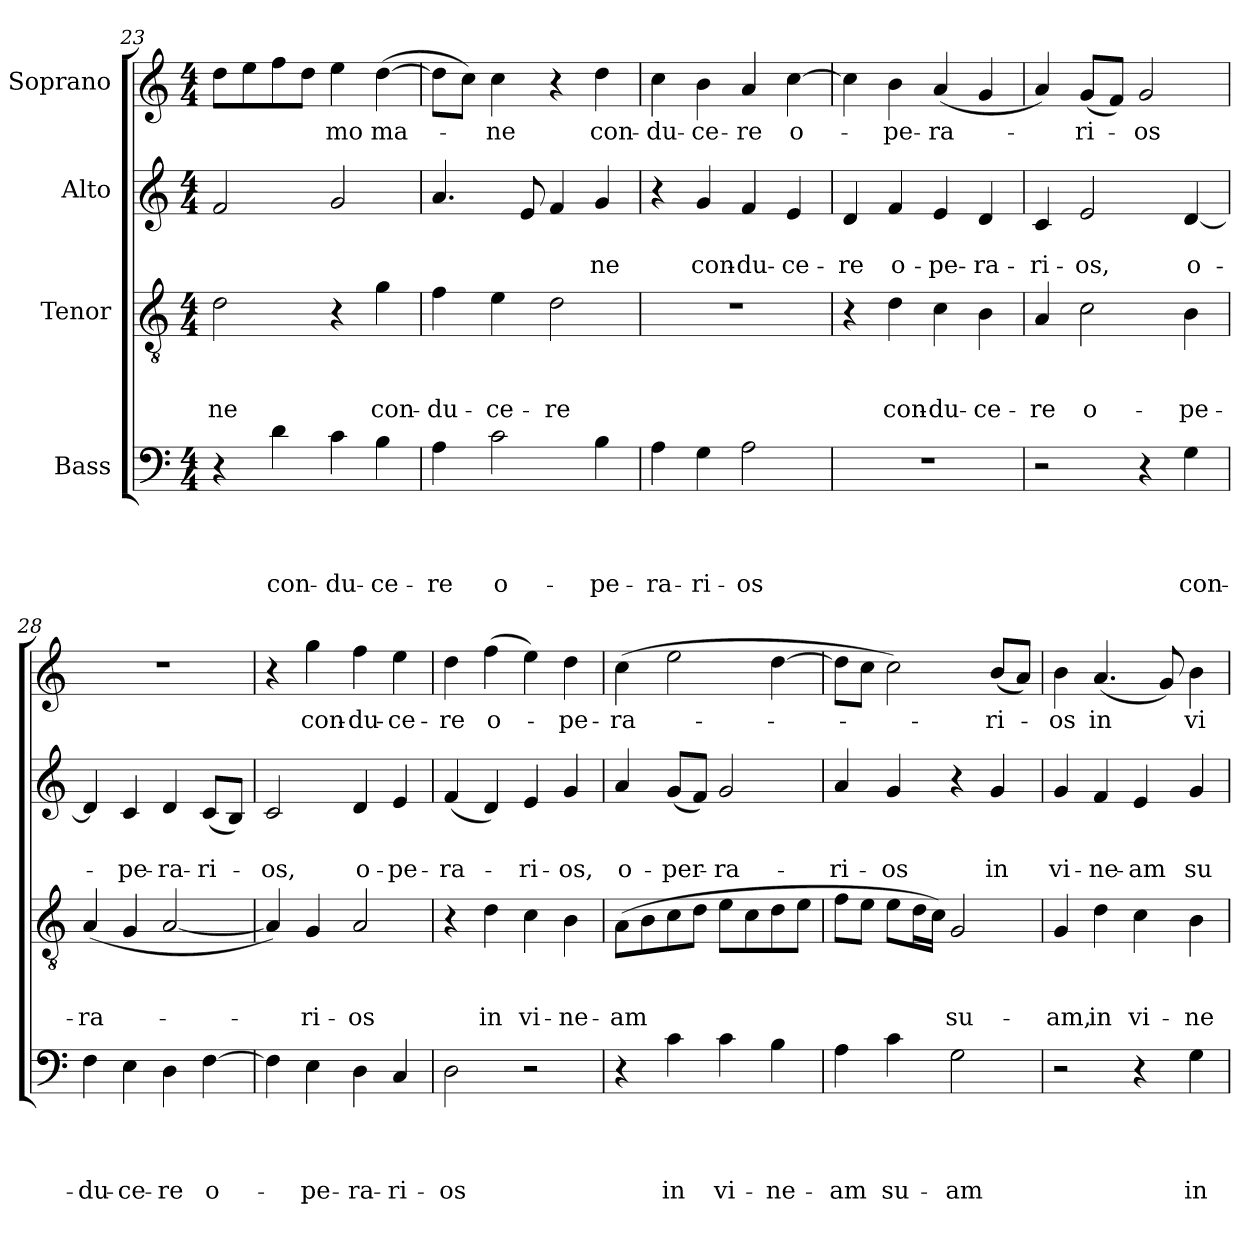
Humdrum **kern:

**kern	**text	**text	**text	**text	**kern	**text	**text	**text	**kern	**text	**text	**kern	**text
*part4	*part4	*part4	*part4	*part4	*part3	*part3	*part3	*part3	*part2	*part2	*part2	*part1	*part1
*staff4	*staff4	*staff4	*staff4	*staff4	*staff3	*staff3	*staff3	*staff3	*staff2	*staff2	*staff2	*staff1	*staff1
*I"Bass	*	*	*	*	*I"Tenor	*	*	*	*I"Alto	*	*	*I"Soprano	*
*clefF4	*	*	*	*	*clefGv2	*	*	*	*clefG2	*	*	*clefG2	*
*k[]	*	*	*	*	*k[]	*	*	*	*k[]	*	*	*k[]	*
*C:	*	*	*	*	*C:	*	*	*	*C:	*	*	*C:	*
*M4/4	*	*	*	*	*M4/4	*	*	*	*M4/4	*	*	*M4/4	*
=23	=23	=23	=23	=23	=23	=23	=23	=23	=23	=23	=23	=23	=23
!	!	!	!	!	!	!	!	!LO:LY:b	!	!	!	!	!
4r	.	.	.	.	2d\	.	.	-ne	2f/	.	.	8dd\L	.
.	.	.	.	.	.	.	.	.	.	.	.	8ee\	.
!	!	!	!	!LO:LY:b	!	!	!	!	!	!	!	!	!
4d\	.	.	.	con-	.	.	.	.	.	.	.	8ff\	.
.	.	.	.	.	.	.	.	.	.	.	.	8dd\J	.
!	!	!	!	!LO:LY:b	!	!	!	!	!	!	!	!	!LO:LY:b
4c\	.	.	.	-du-	4r	.	.	.	2g/	.	.	4ee\	-mo
!	!	!	!	!LO:LY:b:rj	!	!	!	!LO:LY:b	!	!	!	!	!LO:LY:b
4B\	.	.	.	-ce-	4g\	.	.	con-	.	.	.	(>[>4dd\	ma-
=24	=24	=24	=24	=24	=24	=24	=24	=24	=24	=24	=24	=24	=24
!	!	!	!	!LO:LY:b	!	!	!	!LO:LY:b	!	!	!	!	!
4A\	.	.	.	-re	4f\	.	.	-du-	4.a/	.	.	8dd\L]	.
.	.	.	.	.	.	.	.	.	.	.	.	8cc\J)	.
!	!	!	!	!LO:LY:b	!	!	!	!LO:LY:b	!	!	!	!	!LO:LY:b
2c\	.	.	.	o-	4e\	.	.	-ce-	.	.	.	4cc\	-ne
.	.	.	.	.	.	.	.	.	8e/	.	.	.	.
!	!	!	!	!	!	!	!	!LO:LY:b	!	!	!	!	!
.	.	.	.	.	2d\	.	.	-re	4f/	.	.	4r	.
!	!	!	!	!LO:LY:b	!	!	!	!	!	!	!LO:LY:b	!	!LO:LY:b
4B\	.	.	.	-pe-	.	.	.	.	4g/	.	-ne	4dd\	con-
=25	=25	=25	=25	=25	=25	=25	=25	=25	=25	=25	=25	=25	=25
!	!	!	!	!LO:LY:b	!	!	!	!	!	!	!	!	!LO:LY:b
4A\	.	.	.	-ra-	1r	.	.	.	4r	.	.	4cc\	-du-
!	!	!	!	!LO:LY:b	!	!	!	!	!	!	!LO:LY:b	!	!LO:LY:b:rj
4G\	.	.	.	-ri-	.	.	.	.	4g/	.	con-	4b\	-ce-
!	!	!	!	!LO:LY:b	!	!	!	!	!	!	!LO:LY:b	!	!LO:LY:b
2A\	.	.	.	-os	.	.	.	.	4f/	.	-du-	4a/	-re
!	!	!	!	!	!	!	!	!	!	!	!LO:LY:b:rj	!	!LO:LY:b
.	.	.	.	.	.	.	.	.	4e/	.	-ce-	[>4cc\	o-
=26	=26	=26	=26	=26	=26	=26	=26	=26	=26	=26	=26	=26	=26
!	!	!	!	!	!	!	!	!	!	!	!LO:LY:b	!	!
1r	.	.	.	.	4r	.	.	.	4d/	.	-re	4cc\]	.
!	!	!	!	!	!	!	!	!LO:LY:b	!	!	!LO:LY:b	!	!LO:LY:b
.	.	.	.	.	4d\	.	.	con-	4f/	.	o-	4b\	-pe-
!	!	!	!	!	!	!	!	!LO:LY:b	!	!	!LO:LY:b	!	!LO:LY:b
.	.	.	.	.	4c\	.	.	-du-	4e/	.	-pe-	(<4a/	-ra-
!	!	!	!	!	!	!	!	!LO:LY:b:rj	!	!	!LO:LY:b:rj	!	!
.	.	.	.	.	4B\	.	.	-ce-	4d/	.	-ra-	4g/	.
=27	=27	=27	=27	=27	=27	=27	=27	=27	=27	=27	=27	=27	=27
!	!	!	!	!	!	!	!	!LO:LY:b	!	!	!LO:LY:b	!	!
2r	.	.	.	.	4A/	.	.	-re	4c/	.	-ri-	4a/)	.
!	!	!	!	!	!	!	!	!LO:LY:b	!	!	!LO:LY:b	!	!LO:LY:b
.	.	.	.	.	2c\	.	.	o-	2e/	.	-os,	(<8g/L	-ri-
.	.	.	.	.	.	.	.	.	.	.	.	8f/J)	.
!	!	!	!	!	!	!	!	!	!	!	!	!	!LO:LY:b
4r	.	.	.	.	.	.	.	.	.	.	.	2g/	-os
!	!	!	!	!LO:LY:b	!	!	!	!LO:LY:b	!	!	!LO:LY:b	!	!
4G\	.	.	.	con-	4B\	.	.	-pe-	[<4d/	.	o-	.	.
=28	=28	=28	=28	=28	=28	=28	=28	=28	=28	=28	=28	=28	=28
!	!	!	!	!LO:LY:b	!	!	!	!LO:LY:b	!	!	!	!	!
4F\	.	.	.	-du-	(<4A/	.	.	-ra-	4d/]	.	.	1r	.
!	!	!	!	!LO:LY:b	!	!	!	!	!	!	!LO:LY:b	!	!
4E\	.	.	.	-ce-	4G/	.	.	.	4c/	.	-pe-	.	.
!	!	!	!	!LO:LY:b:rj	!	!	!	!	!	!	!LO:LY:b:rj	!	!
4D\	.	.	.	-re	[<2A/	.	.	.	4d/	.	-ra-	.	.
!	!	!	!	!LO:LY:b	!	!	!	!	!	!	!LO:LY:b	!	!
[>4F\	.	.	.	o-	.	.	.	.	(<8c/L	.	-ri-	.	.
.	.	.	.	.	.	.	.	.	8B/J)	.	.	.	.
=29	=29	=29	=29	=29	=29	=29	=29	=29	=29	=29	=29	=29	=29
!	!	!	!	!	!	!	!	!	!	!	!LO:LY:b	!	!
4F\]	.	.	.	.	4A/])	.	.	.	2c/	.	-os,	4r	.
!	!	!	!	!LO:LY:b	!	!	!	!LO:LY:b	!	!	!	!	!LO:LY:b
4E\	.	.	.	-pe-	4G/	.	.	-ri-	.	.	.	4gg\	con-
!	!	!	!	!LO:LY:b	!	!	!	!LO:LY:b	!	!	!LO:LY:b	!	!LO:LY:b
4D\	.	.	.	-ra-	2A/	.	.	-os	4d/	.	o-	4ff\	-du-
!	!	!	!	!LO:LY:b	!	!	!	!	!	!	!LO:LY:b	!	!LO:LY:b:rj
4C/	.	.	.	-ri-	.	.	.	.	4e/	.	-pe-	4ee\	-ce-
!!LO:LB:g=z
=30	=30	=30	=30	=30	=30	=30	=30	=30	=30	=30	=30	=30	=30
!	!	!	!	!LO:LY:b	!	!	!	!	!	!	!LO:LY:b	!	!LO:LY:b
2D\	.	.	.	-os	4r	.	.	.	(<4f/	.	-ra-	4dd\	-re
!	!	!	!	!	!	!	!	!LO:LY:b	!	!	!	!	!LO:LY:b
.	.	.	.	.	4d\	.	.	in	4d/)	.	.	(>4ff\	o-
!	!	!	!	!	!	!	!	!LO:LY:b	!	!	!LO:LY:b	!	!
2r	.	.	.	.	4c\	.	.	vi-	4e/	.	-ri-	4ee\)	.
!	!	!	!	!	!	!	!	!LO:LY:b	!	!	!LO:LY:b	!	!LO:LY:b
.	.	.	.	.	4B\	.	.	-ne-	4g/	.	-os,	4dd\	-pe-
=31	=31	=31	=31	=31	=31	=31	=31	=31	=31	=31	=31	=31	=31
!	!	!	!	!	!	!	!	!LO:LY:b	!	!	!LO:LY:b	!	!LO:LY:b
4r	.	.	.	.	(>8A\L	.	.	-am	4a/	.	o-	(>4cc\	-ra-
.	.	.	.	.	8B\	.	.	.	.	.	.	.	.
!	!	!	!	!LO:LY:b	!	!	!	!	!	!	!LO:LY:b	!	!
4c\	.	.	.	in	8c\	.	.	.	(<8g/L	.	-per-	2ee\	.
.	.	.	.	.	8d\J	.	.	.	8f/J)	.	.	.	.
!	!	!	!	!LO:LY:b	!	!	!	!	!	!	!LO:LY:b	!	!
4c\	.	.	.	vi-	8e\L	.	.	.	2g/	.	-ra-	.	.
.	.	.	.	.	8c\	.	.	.	.	.	.	.	.
!	!	!	!	!LO:LY:b	!	!	!	!	!	!	!	!	!
4B\	.	.	.	-ne-	8d\	.	.	.	.	.	.	[>4dd\	.
.	.	.	.	.	8e\J	.	.	.	.	.	.	.	.
=32	=32	=32	=32	=32	=32	=32	=32	=32	=32	=32	=32	=32	=32
!	!	!	!	!LO:LY:b	!	!	!	!	!	!	!LO:LY:b	!	!
4A\	.	.	.	-am	8f\L	.	.	.	4a/	.	-ri-	8dd\L]	.
.	.	.	.	.	8e\J	.	.	.	.	.	.	8cc\J	.
!	!	!	!	!LO:LY:b	!	!	!	!	!	!	!LO:LY:b	!	!
4c\	.	.	.	su-	8e\L	.	.	.	4g/	.	-os	2cc\)	.
.	.	.	.	.	16d\L	.	.	.	.	.	.	.	.
.	.	.	.	.	16c\JJ)	.	.	.	.	.	.	.	.
!	!	!	!	!LO:LY:b	!	!	!	!LO:LY:b	!	!	!	!	!
2G\	.	.	.	-am	2G/	.	.	su-	4r	.	.	.	.
!	!	!	!	!	!	!	!	!	!	!	!LO:LY:b	!	!LO:LY:b
.	.	.	.	.	.	.	.	.	4g/	.	in	(<8b/L	-ri-
.	.	.	.	.	.	.	.	.	.	.	.	8a/J)	.
=33	=33	=33	=33	=33	=33	=33	=33	=33	=33	=33	=33	=33	=33
!	!	!	!	!	!	!	!	!LO:LY:b	!	!	!LO:LY:b	!	!LO:LY:b
2r	.	.	.	.	4G/	.	.	-am,	4g/	.	vi-	4b\	-os
!	!	!	!	!	!	!	!	!LO:LY:b	!	!	!LO:LY:b	!	!LO:LY:b
.	.	.	.	.	4d\	.	.	in	4f/	.	-ne-	(<4.a/	in
!	!	!	!	!	!	!	!	!LO:LY:b	!	!	!LO:LY:b:rj	!	!
4r	.	.	.	.	4c\	.	.	vi-	4e/	.	-am	.	.
.	.	.	.	.	.	.	.	.	.	.	.	8g/)	.
!	!	!	!	!LO:LY:b	!	!	!	!LO:LY:b	!	!	!LO:LY:b	!	!LO:LY:b
4G\	.	.	.	in	4B\	.	.	-ne-	4g/	.	su-	4b\	vi-
=	=	=	=	=	=	=	=	=	=	=	=	=	=
*-	*-	*-	*-	*-	*-	*-	*-	*-	*-	*-	*-	*-	*-
